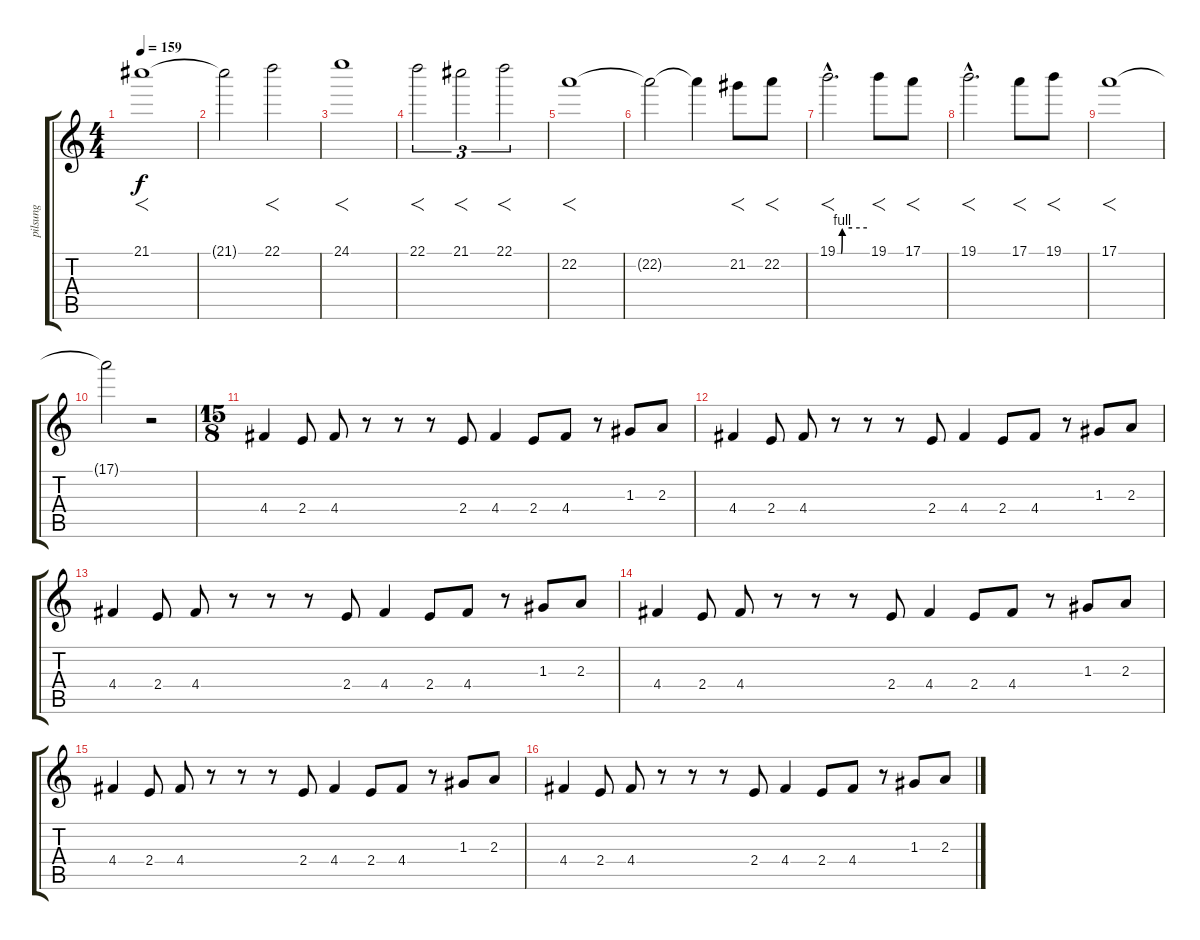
\track ("pilsung" "pilsung") {instrument distortionguitar}
\staff {score tabs}
\tuning (E4 B3 G3 D3 A2 E2) {hide}
\ts (4 4)
\tempo 159
\clef g2
\ks c
21.1.1{f dy f} |
21.1{t}.2 22.1.2{f} |
24.1.1{f} |
22.1.2{f tu (3 2)} 21.1.2{f tu (3 2)} 22.1.2{f tu (3 2)} |
22.2.1{f} |
22.2{t}.2 22.2{t}.4 21.2.8{f} 22.2.8{f} |
19.1{be (custom 0 0 8 0 10 4 30 4 60 4) hac}.2{f d} 19.1.8{f} 17.1.8{f} |
19.1{hac}.2{f d} 17.1.8{f} 19.1.8{f} |
17.1.1{f} |
17.1{t}.2 r.2 |
\ts (15 8)
4.4.4 2.4.8 4.4.8 r.8 r.8 r.8 2.4.8 4.4.4 2.4.8 4.4.8 r.8 1.3.8 2.3.8 |
4.4.4 2.4.8 4.4.8 r.8 r.8 r.8 2.4.8 4.4.4 2.4.8 4.4.8 r.8 1.3.8 2.3.8 |
4.4.4 2.4.8 4.4.8 r.8 r.8 r.8 2.4.8 4.4.4 2.4.8 4.4.8 r.8 1.3.8 2.3.8 |
4.4.4 2.4.8 4.4.8 r.8 r.8 r.8 2.4.8 4.4.4 2.4.8 4.4.8 r.8 1.3.8 2.3.8 |
4.4.4 2.4.8 4.4.8 r.8 r.8 r.8 2.4.8 4.4.4 2.4.8 4.4.8 r.8 1.3.8 2.3.8 |
4.4.4 2.4.8 4.4.8 r.8 r.8 r.8 2.4.8 4.4.4 2.4.8 4.4.8 r.8 1.3.8 2.3.8
